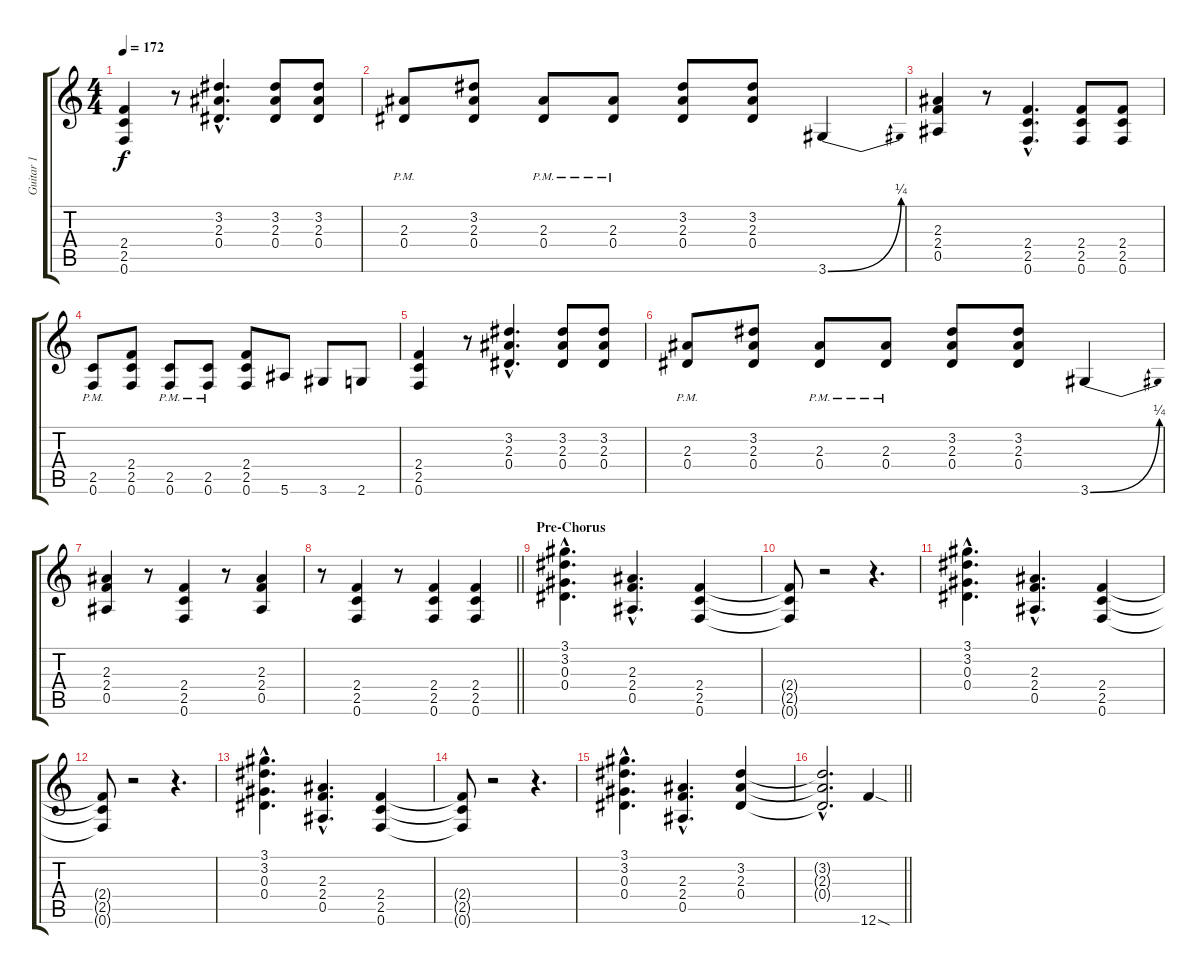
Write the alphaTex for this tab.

\track ("Guitar 1" "Guitar 1") {instrument distortionguitar}
\staff {score tabs}
\tuning (F4 C4 Ab3 Eb3 Bb2 F2) {hide}
\ts (4 4)
\tempo 172
\clef g2
\ks c
(2.4 2.5 0.6).4{dy f} r.8 (3.2{hac} 2.3{hac} 0.4{hac}).4{d} (3.2 2.3 0.4).8 (3.2 2.3 0.4).8 |
(2.3{pm} 0.4{pm}).8 (3.2 2.3 0.4).8 (2.3{pm} 0.4{pm}).8 (2.3{pm} 0.4{pm}).8 (3.2 2.3 0.4).8 (3.2 2.3 0.4).8 3.6{be (bend 0 0 60 1)}.4 |
(2.3 2.4 0.5).4 r.8 (2.4{hac} 2.5{hac} 0.6{hac}).4{d} (2.4 2.5 0.6).8 (2.4 2.5 0.6).8 |
(2.5{pm} 0.6{pm}).8 (2.4 2.5 0.6).8 (2.5{pm} 0.6{pm}).8 (2.5{pm} 0.6{pm}).8 (2.4 2.5 0.6).8 5.6.8 3.6.8 2.6.8 |
(2.4 2.5 0.6).4 r.8 (3.2{hac} 2.3{hac} 0.4{hac}).4{d} (3.2 2.3 0.4).8 (3.2 2.3 0.4).8 |
(2.3{pm} 0.4{pm}).8 (3.2 2.3 0.4).8 (2.3{pm} 0.4{pm}).8 (2.3{pm} 0.4{pm}).8 (3.2 2.3 0.4).8 (3.2 2.3 0.4).8 3.6{be (bend 0 0 60 1)}.4 |
(2.3 2.4 0.5).4 r.8 (2.4 2.5 0.6).4 r.8 (2.3 2.4 0.5).4 |
\barLineRight lightlight
r.8 (2.4 2.5 0.6).4 r.8 (2.4 2.5 0.6).4 (2.4 2.5 0.6).4 |
\section ("" "Pre-Chorus")
(3.1{hac} 3.2{hac} 0.3{hac} 0.4{hac}).4{d} (2.3{hac} 2.4{hac} 0.5{hac}).4{d} (2.4 2.5 0.6).4 |
(2.4{t} 2.5{t} 0.6{t}).8 r.2 r.4{d} |
(3.1{hac} 3.2{hac} 0.3{hac} 0.4{hac}).4{d} (2.3{hac} 2.4{hac} 0.5{hac}).4{d} (2.4 2.5 0.6).4 |
(2.4{t} 2.5{t} 0.6{t}).8 r.2 r.4{d} |
(3.1{hac} 3.2{hac} 0.3{hac} 0.4{hac}).4{d} (2.3{hac} 2.4{hac} 0.5{hac}).4{d} (2.4 2.5 0.6).4 |
(2.4{t} 2.5{t} 0.6{t}).8 r.2 r.4{d} |
(3.1{hac} 3.2{hac} 0.3{hac} 0.4{hac}).4{d} (2.3{hac} 2.4{hac} 0.5{hac}).4{d} (3.2 2.3 0.4).4 |
\barLineRight lightlight
(3.2{hac t} 2.3{hac t} 0.4{hac t}).2{d} 12.6{sod}.4
